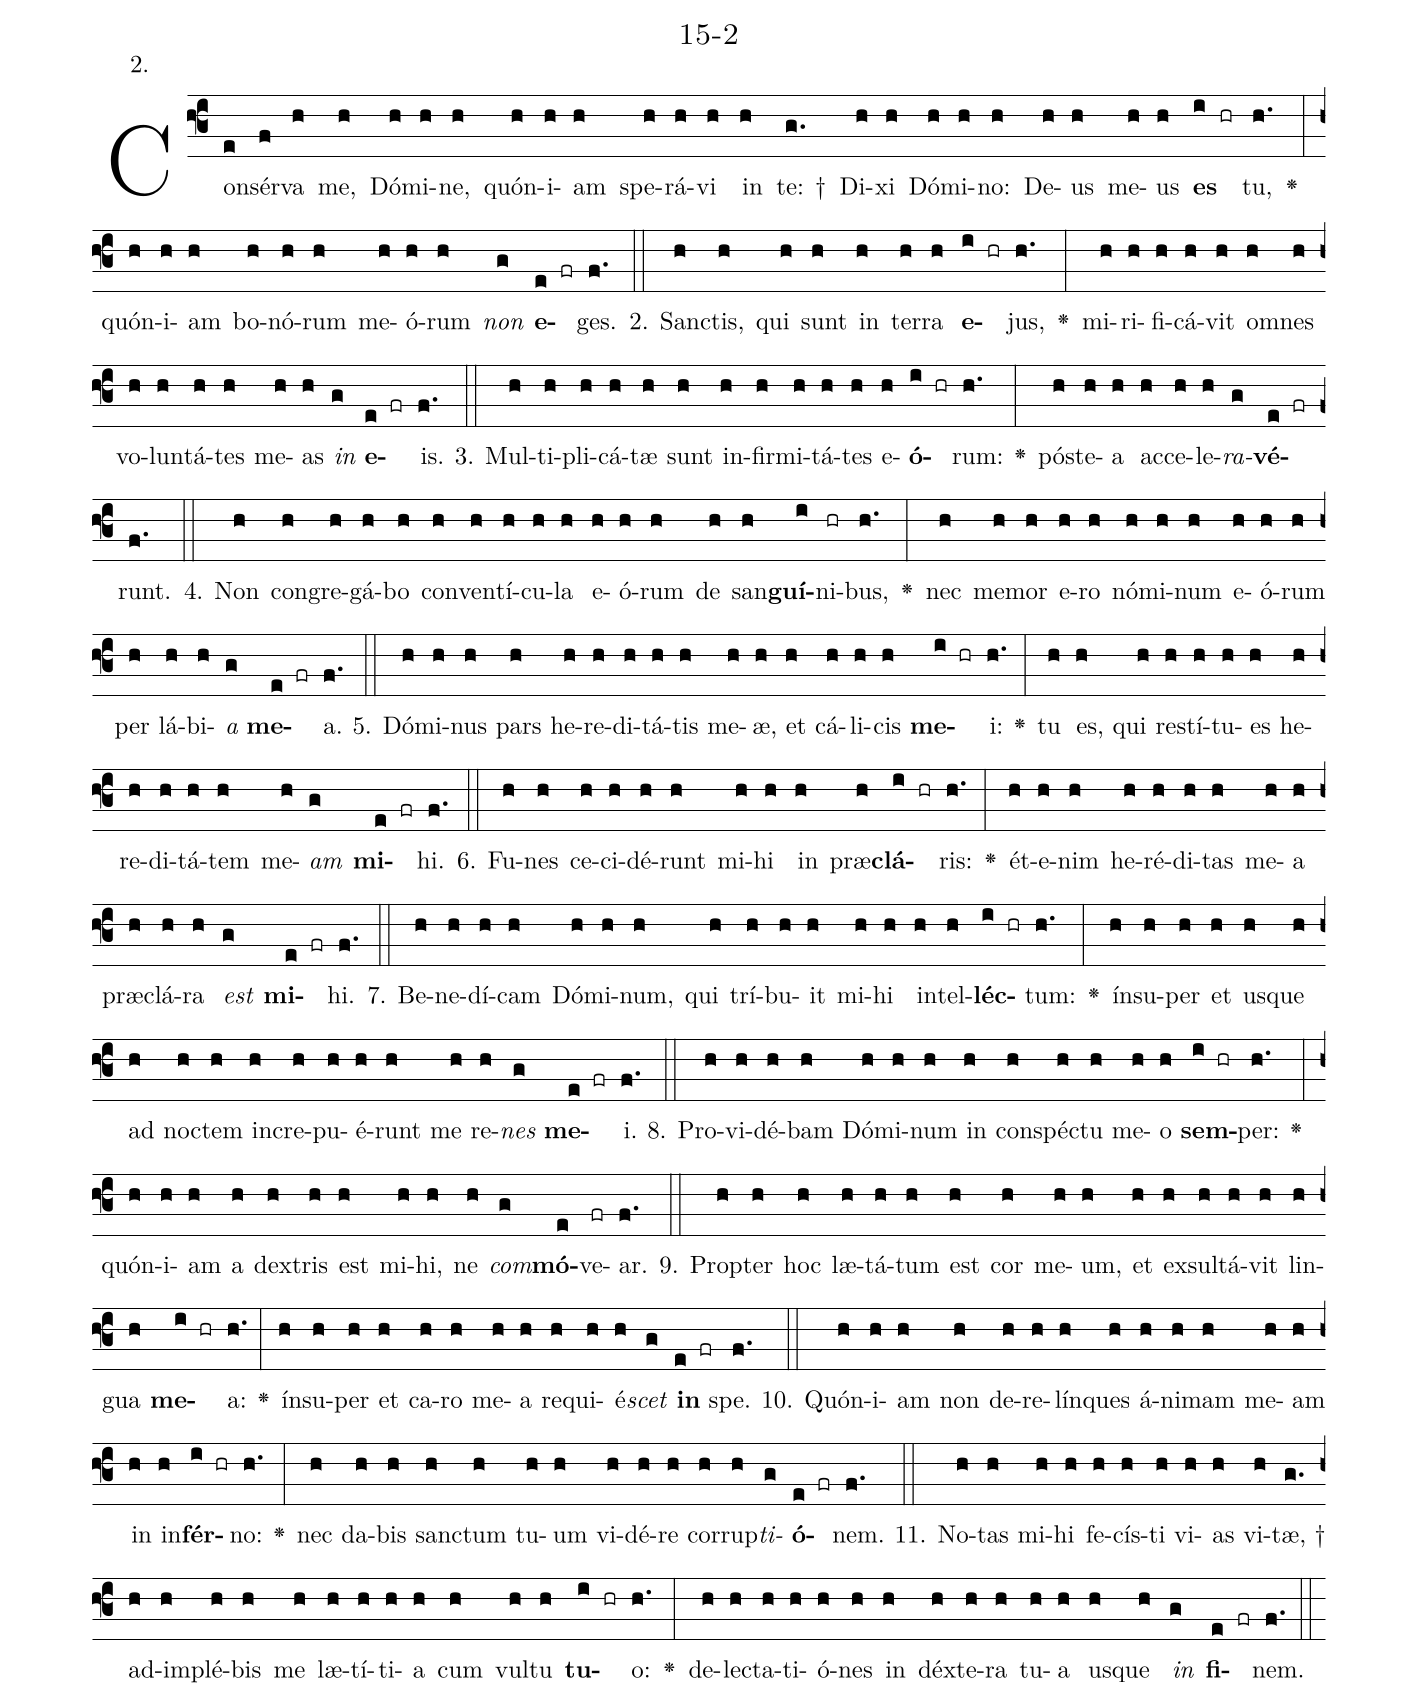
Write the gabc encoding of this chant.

name: 15-2;
annotation: 2.;
%%
(f3)Con(e)sér(f)va(h) me,(h) Dó(h)mi(h)ne,(h) quón(h)i(h)am(h) spe(h)rá(h)vi(h) in(h) te: †(g.) Di(h)xi(h) Dó(h)mi(h)no:(h) De(h)us(h) me(h)us(h) <b>es</b>(i hr) tu,(h.) <v>\greheightstar</v>(:) quón(h)i(h)am(h) bo(h)nó(h)rum(h) me(h)ó(h)rum(h) <i>non</i>(g) <b>e</b>(e fr)ges.(f.) (::)
2. Sanc(h)tis,(h) qui(h) sunt(h) in(h) ter(h)ra(h) <b>e</b>(i hr)jus,(h.) <v>\greheightstar</v>(:) mi(h)ri(h)fi(h)cá(h)vit(h) om(h)nes(h) vo(h)lun(h)tá(h)tes(h) me(h)as(h) <i>in</i>(g) <b>e</b>(e fr)is.(f.) (::)
3. Mul(h)ti(h)pli(h)cá(h)tæ(h) sunt(h) in(h)fir(h)mi(h)tá(h)tes(h) e(h)<b>ó</b>(i hr)rum:(h.) <v>\greheightstar</v>(:) póst(h)e(h)a(h) ac(h)ce(h)le(h)<i>ra</i>(g)<b>vé</b>(e fr)runt.(f.) (::)
4. Non(h) con(h)gre(h)gá(h)bo(h) con(h)ven(h)tí(h)cu(h)la(h) e(h)ó(h)rum(h) de(h) san(h)<b>guí</b>(i)ni(hr)bus,(h.) <v>\greheightstar</v>(:) nec(h) me(h)mor(h) e(h)ro(h) nó(h)mi(h)num(h) e(h)ó(h)rum(h) per(h) lá(h)bi(h)<i>a</i>(g) <b>me</b>(e fr)a.(f.) (::)
5. Dó(h)mi(h)nus(h) pars(h) he(h)re(h)di(h)tá(h)tis(h) me(h)æ,(h) et(h) cá(h)li(h)cis(h) <b>me</b>(i hr)i:(h.) <v>\greheightstar</v>(:) tu(h) es,(h) qui(h) re(h)stí(h)tu(h)es(h) he(h)re(h)di(h)tá(h)tem(h) me(h)<i>am</i>(g) <b>mi</b>(e fr)hi.(f.) (::)
6. Fu(h)nes(h) ce(h)ci(h)dé(h)runt(h) mi(h)hi(h) in(h) præ(h)<b>clá</b>(i hr)ris:(h.) <v>\greheightstar</v>(:) ét(h)e(h)nim(h) he(h)ré(h)di(h)tas(h) me(h)a(h) præ(h)clá(h)ra(h) <i>est</i>(g) <b>mi</b>(e fr)hi.(f.) (::)
7. Be(h)ne(h)dí(h)cam(h) Dó(h)mi(h)num,(h) qui(h) trí(h)bu(h)it(h) mi(h)hi(h) in(h)tel(h)<b>léc</b>(i hr)tum:(h.) <v>\greheightstar</v>(:) ín(h)su(h)per(h) et(h) us(h)que(h) ad(h) noc(h)tem(h) in(h)cre(h)pu(h)é(h)runt(h) me(h) re(h)<i>nes</i>(g) <b>me</b>(e fr)i.(f.) (::)
8. Pro(h)vi(h)dé(h)bam(h) Dó(h)mi(h)num(h) in(h) con(h)spéc(h)tu(h) me(h)o(h) <b>sem</b>(i hr)per:(h.) <v>\greheightstar</v>(:) quón(h)i(h)am(h) a(h) dex(h)tris(h) est(h) mi(h)hi,(h) ne(h) <i>com</i>(g)<b>mó</b>(e)ve(fr)ar.(f.) (::)
9. Prop(h)ter(h) hoc(h) læ(h)tá(h)tum(h) est(h) cor(h) me(h)um,(h) et(h) ex(h)sul(h)tá(h)vit(h) lin(h)gua(h) <b>me</b>(i hr)a:(h.) <v>\greheightstar</v>(:) ín(h)su(h)per(h) et(h) ca(h)ro(h) me(h)a(h) re(h)qui(h)é(h)<i>scet</i>(g) <b>in</b>(e fr) spe.(f.) (::)
10. Quón(h)i(h)am(h) non(h) de(h)re(h)lín(h)ques(h) á(h)ni(h)mam(h) me(h)am(h) in(h) in(h)<b>fér</b>(i hr)no:(h.) <v>\greheightstar</v>(:) nec(h) da(h)bis(h) sanc(h)tum(h) tu(h)um(h) vi(h)dé(h)re(h) cor(h)rup(h)<i>ti</i>(g)<b>ó</b>(e fr)nem.(f.) (::)
11. No(h)tas(h) mi(h)hi(h) fe(h)cís(h)ti(h) vi(h)as(h) vi(h)tæ, †(g.) ad(h)im(h)plé(h)bis(h) me(h) læ(h)tí(h)ti(h)a(h) cum(h) vul(h)tu(h) <b>tu</b>(i hr)o:(h.) <v>\greheightstar</v>(:) de(h)lec(h)ta(h)ti(h)ó(h)nes(h) in(h) déx(h)te(h)ra(h) tu(h)a(h) us(h)que(h) <i>in</i>(g) <b>fi</b>(e fr)nem.(f.) (::)
